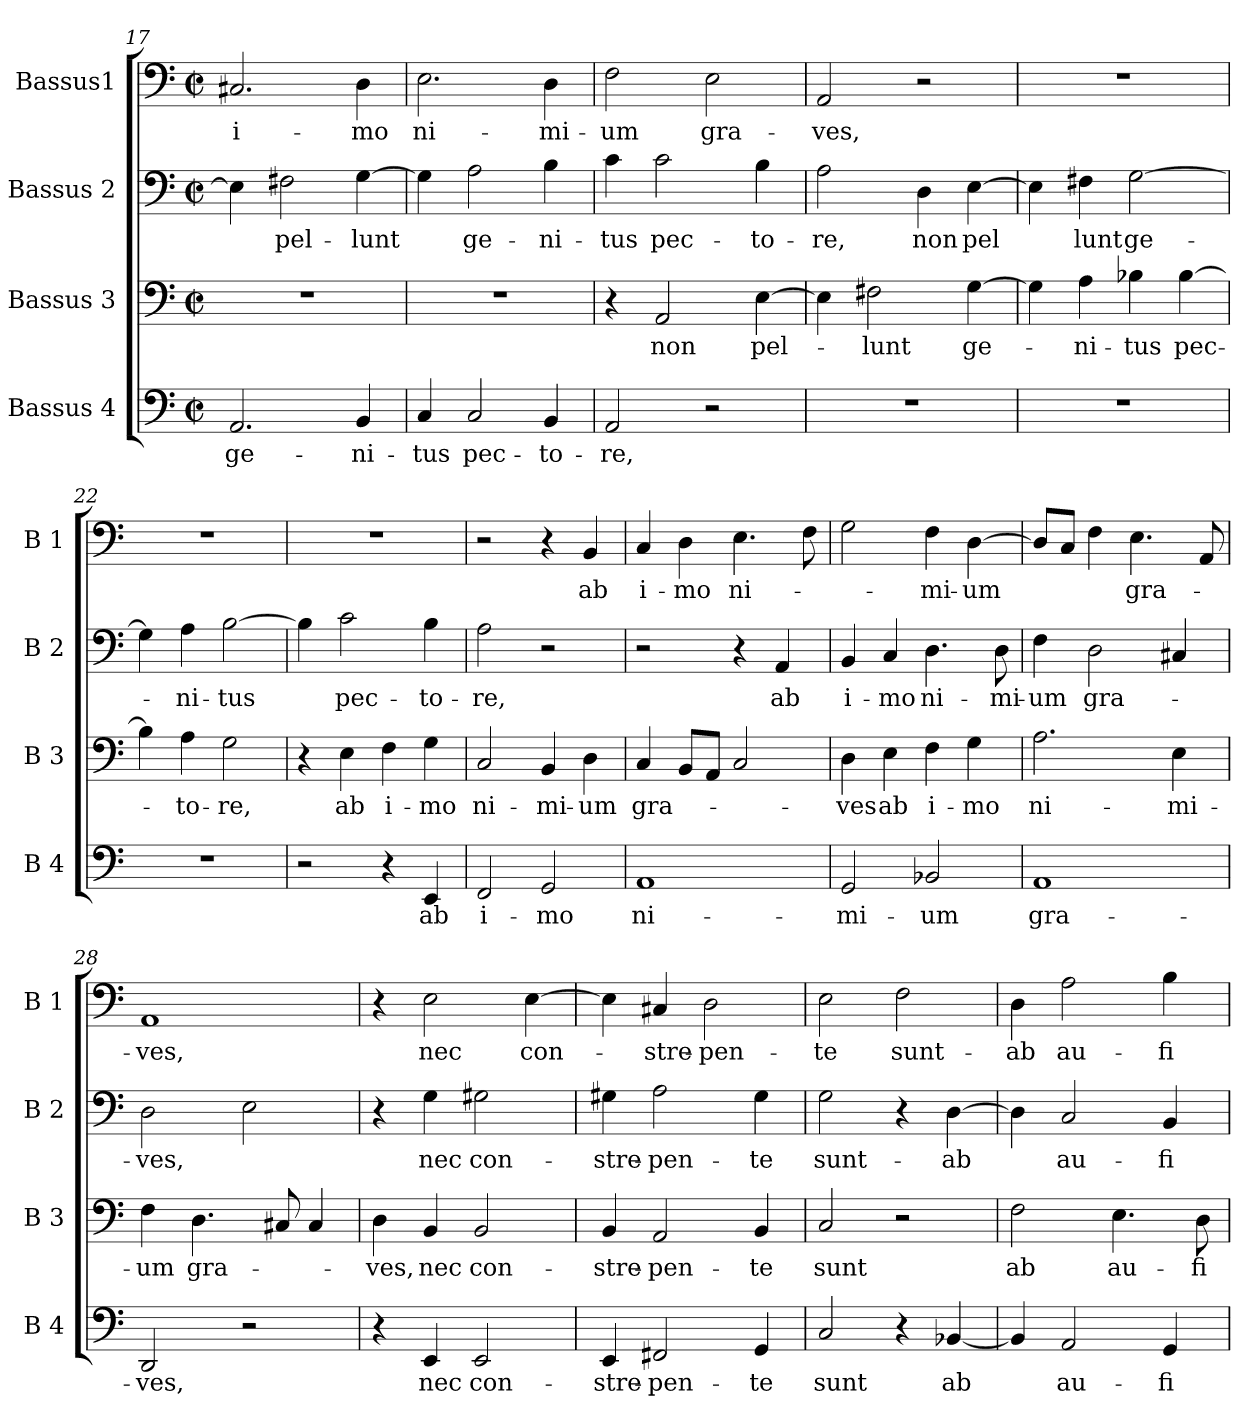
**kern	**text	**kern	**text	**kern	**text	**kern	**text
*part4	*part4	*part3	*part3	*part2	*part2	*part1	*part1
*staff4	*staff4	*staff3	*staff3	*staff2	*staff2	*staff1	*staff1
*I"Bassus 4	*	*I"Bassus 3	*	*I"Bassus 2	*	*I"Bassus1	*
*I'B 4	*	*I'B 3	*	*I'B 2	*	*I'B 1	*
*clefF4	*	*clefF4	*	*clefF4	*	*clefF4	*
*k[]	*	*k[]	*	*k[]	*	*k[]	*
*C:	*	*C:	*	*C:	*	*C:	*
*M2/2	*	*M2/2	*	*M2/2	*	*M2/2	*
*met(c|)	*	*met(c|)	*	*met(c|)	*	*met(c|)	*
=17	=17	=17	=17	=17	=17	=17	=17
2.AA/	ge-	1r	.	4E\]	.	2.C#X/	i-
.	.	.	.	2F#X\	pel-	.	.
4BB/	-ni-	.	.	[4G\	-lunt	4D\	-mo
=18	=18	=18	=18	=18	=18	=18	=18
4C/	-tus	1r	.	4G\]	.	2.E\	ni-
2C/	pec-	.	.	2A\	ge-	.	.
4BB/	-to-	.	.	4B\	-ni-	4D\	-mi-
!!LO:PB:g=z
=19	=19	=19	=19	=19	=19	=19	=19
2AA/	-re,	4r	.	4c\	-tus	2F\	-um
.	.	2AA/	non	2c\	pec-	.	.
2r	.	.	.	.	.	2E\	gra-
.	.	[4E\	pel-	4B\	-to-	.	.
=20	=20	=20	=20	=20	=20	=20	=20
1r	.	4E\]	.	2A\	-re,	2AA/	-ves,
.	.	2F#X\	-lunt	.	.	.	.
.	.	.	.	4D\	non	2r	.
.	.	[4G\	ge-	[4E\	pel	.	.
=21	=21	=21	=21	=21	=21	=21	=21
1r	.	4G\]	.	4E\]	.	1r	.
.	.	4A\	-ni-	4F#X\	lunt	.	.
.	.	4B-X\	-tus	[2G\	ge-	.	.
.	.	[4B-\	pec-	.	.	.	.
=22	=22	=22	=22	=22	=22	=22	=22
1r	.	4B-\]	.	4G\]	.	1r	.
.	.	4A\	-to-	4A\	-ni-	.	.
.	.	2G\	-re,	[2B\	-tus	.	.
=23	=23	=23	=23	=23	=23	=23	=23
2r	.	4r	.	4B\]	.	1r	.
.	.	4E\	ab	2c\	pec-	.	.
4r	.	4F\	i-	.	.	.	.
4EE/	ab	4G\	-mo	4B\	-to-	.	.
=24	=24	=24	=24	=24	=24	=24	=24
2FF/	i-	2C/	ni-	2A\	-re,	2r	.
2GG/	-mo	4BB/	-mi-	2r	.	4r	.
.	.	4D\	-um	.	.	4BB/	ab
=25	=25	=25	=25	=25	=25	=25	=25
1AA	ni-	4C/	gra-	2r	.	4C/	i-
.	.	8BB/L	.	.	.	4D\	-mo
.	.	8AA/J	.	.	.	.	.
.	.	2C/	.	4r	.	4.E\	ni-
.	.	.	.	4AA/	ab	.	.
.	.	.	.	.	.	8F\	.
!!LO:LB:g=z
=26	=26	=26	=26	=26	=26	=26	=26
2GG/	-mi-	4D\	-ves	4BB/	i-	2G\	.
.	.	4E\	ab	4C/	-mo	.	.
2BB-X/	-um	4F\	i-	4.D\	ni-	4F\	-mi-
.	.	4G\	-mo	.	.	[4D\	-um
.	.	.	.	8D\	-mi-	.	.
=27	=27	=27	=27	=27	=27	=27	=27
1AA	gra-	2.A\	ni-	4F\	-um	8D/L]	.
.	.	.	.	.	.	8C/J	.
.	.	.	.	2D\	gra-	4F\	.
.	.	.	.	.	.	4.E\	gra-
.	.	4E\	-mi-	4C#X/	.	.	.
.	.	.	.	.	.	8AA/	.
=28	=28	=28	=28	=28	=28	=28	=28
2DD/	-ves,	4F\	-um	2D\	-ves,	1AA	-ves,
.	.	4.D\	gra-	.	.	.	.
2r	.	.	.	2E\	.	.	.
.	.	8C#X/	.	.	.	.	.
.	.	4C#/	.	.	.	.	.
=29	=29	=29	=29	=29	=29	=29	=29
4r	.	4D\	-ves,	4r	.	4r	.
4EE/	nec	4BB/	nec	4G\	nec	2E\	nec
2EE/	con-	2BB/	con-	2G#X\	con-	.	.
.	.	.	.	.	.	[4E\	con-
=30	=30	=30	=30	=30	=30	=30	=30
4EE/	-stre-	4BB/	-stre-	4G#X\	-stre-	4E\]	.
2FF#X/	-pen-	2AA/	-pen-	2A\	-pen-	4C#X/	-stre-
.	.	.	.	.	.	2D\	-pen-
4GG/	-te	4BB/	-te	4G#\	-te	.	.
=31	=31	=31	=31	=31	=31	=31	=31
2C/	sunt	2C/	sunt	2G\	sunt-	2E\	-te
4r	.	2r	.	4r	.	2F\	sunt-
[4BB-X/	ab	.	.	[4D\	-ab	.	.
=32	=32	=32	=32	=32	=32	=32	=32
4BB-/]	.	2F\	ab	4D\]	.	4D\	-ab
2AA/	au-	.	.	2C/	au-	2A\	au-
.	.	4.E\	au-	.	.	.	.
4GG/	-fi-	.	.	4BB/	-fi-	4B\	-fi-
.	.	8D\	-fi-	.	.	.	.
=	=	=	=	=	=	=	=
*-	*-	*-	*-	*-	*-	*-	*-
